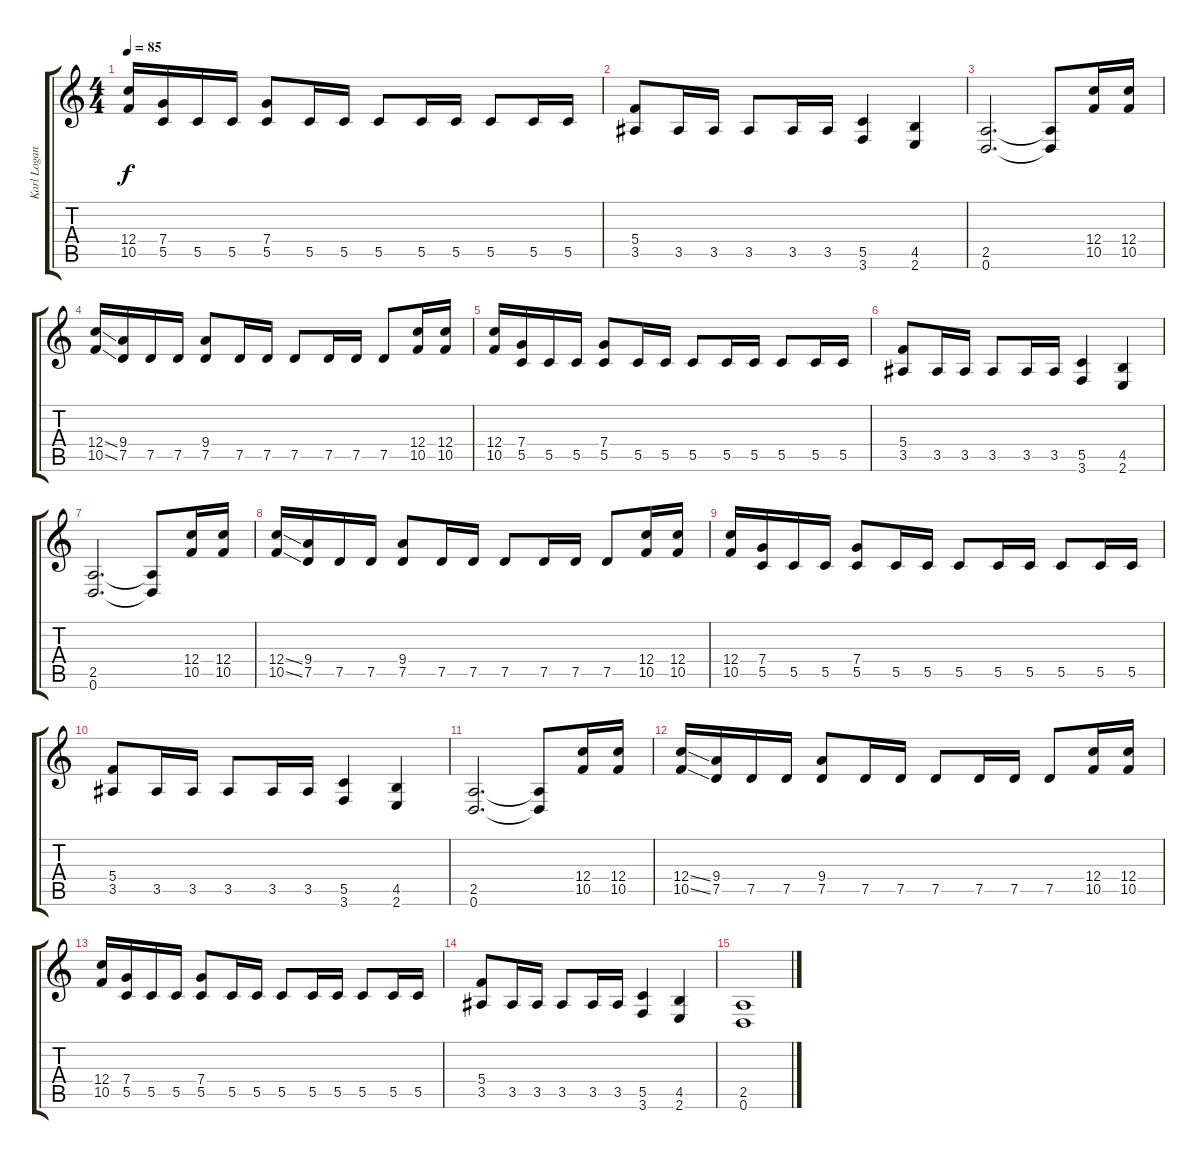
\track ("Karl Logan" "Karl Logan") {instrument distortionguitar}
\staff {score tabs}
\tuning (D4 A3 F3 C3 G2 D2) {hide}
\ts (4 4)
\tempo 85
\clef g2
\ks c
(12.4 10.5).16{dy f} (7.4 5.5).16 5.5.16 5.5.16 (7.4 5.5).8 5.5.16 5.5.16 5.5.8 5.5.16 5.5.16 5.5.8 5.5.16 5.5.16 |
(5.4 3.5).8 3.5.16 3.5.16 3.5.8 3.5.16 3.5.16 (5.5 3.6).4 (4.5 2.6).4 |
(2.5 0.6).2{d} (2.5{t} 0.6{t}).8 (12.4 10.5).16 (12.4 10.5).16 |
(12.4{ss} 10.5{ss}).16 (9.4 7.5).16 7.5.16 7.5.16 (9.4 7.5).8 7.5.16 7.5.16 7.5.8 7.5.16 7.5.16 7.5.8 (12.4 10.5).16 (12.4 10.5).16 |
(12.4 10.5).16 (7.4 5.5).16 5.5.16 5.5.16 (7.4 5.5).8 5.5.16 5.5.16 5.5.8 5.5.16 5.5.16 5.5.8 5.5.16 5.5.16 |
(5.4 3.5).8 3.5.16 3.5.16 3.5.8 3.5.16 3.5.16 (5.5 3.6).4 (4.5 2.6).4 |
(2.5 0.6).2{d} (2.5{t} 0.6{t}).8 (12.4 10.5).16 (12.4 10.5).16 |
(12.4{ss} 10.5{ss}).16 (9.4 7.5).16 7.5.16 7.5.16 (9.4 7.5).8 7.5.16 7.5.16 7.5.8 7.5.16 7.5.16 7.5.8 (12.4 10.5).16 (12.4 10.5).16 |
(12.4 10.5).16 (7.4 5.5).16 5.5.16 5.5.16 (7.4 5.5).8 5.5.16 5.5.16 5.5.8 5.5.16 5.5.16 5.5.8 5.5.16 5.5.16 |
(5.4 3.5).8 3.5.16 3.5.16 3.5.8 3.5.16 3.5.16 (5.5 3.6).4 (4.5 2.6).4 |
(2.5 0.6).2{d} (2.5{t} 0.6{t}).8 (12.4 10.5).16 (12.4 10.5).16 |
(12.4{ss} 10.5{ss}).16{volume 8} (9.4 7.5).16 7.5.16 7.5.16 (9.4 7.5).8 7.5.16 7.5.16 7.5.8 7.5.16 7.5.16 7.5.8 (12.4 10.5).16 (12.4 10.5).16 |
(12.4 10.5).16 (7.4 5.5).16 5.5.16 5.5.16 (7.4 5.5).8 5.5.16 5.5.16 5.5.8 5.5.16 5.5.16 5.5.8 5.5.16 5.5.16 |
(5.4 3.5).8{volume 2} 3.5.16 3.5.16 3.5.8 3.5.16 3.5.16 (5.5 3.6).4 (4.5 2.6).4 |
(2.5 0.6).1
